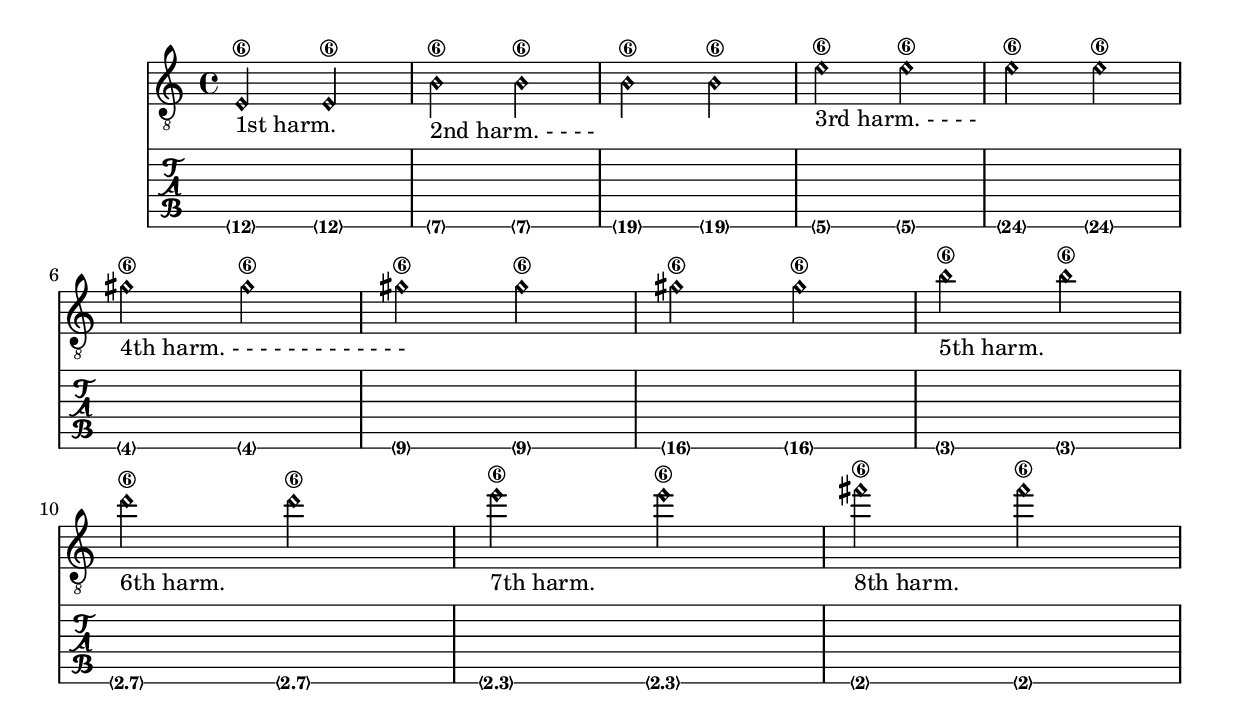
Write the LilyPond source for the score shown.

% DO NOT EDIT this file manually; it is automatically
% generated from Documentation/snippets/new
% Make any changes in Documentation/snippets/new/
% and then run scripts/auxiliar/makelsr.py
%
% This file is in the public domain.
%% Note: this file works from version 2.13.49
\version "2.13.49"

\header {
  lsrtags = "fretted-strings"
  texidoc = "
Reference for open-string harmonics:
"
  doctitle = "Reference for open-string harmonics"
} % begin verbatim


openStringHarmonics = {
  %first harmonic
  \harmonicByFret #12 e,2\6_\markup{"1st harm."}
  \harmonicByRatio #1/2 e,\6
  %second harmonic
  \harmonicByFret #7 e,\6_\markup{"2nd harm. - - - -"}
  \harmonicByRatio #1/3 e,\6
  \harmonicByFret #19 e,\6
  \harmonicByRatio #2/3 e,\6
  %\harmonicByFret #19 < e,\6 a,\5 d\4 >
  %\harmonicByRatio #2/3 < e,\6 a,\5 d\4 >
  %third harmonic
  \harmonicByFret #5 e,\6_\markup{"3rd harm. - - - -"}
  \harmonicByRatio #1/4 e,\6
  \harmonicByFret #24 e,\6
  \harmonicByRatio #3/4 e,\6
  \break
  %fourth harmonic
  \harmonicByFret #4 e,\6_\markup{"4th harm. - - - - - - - - - - - - -"}
  \harmonicByRatio #1/5 e,\6
  \harmonicByFret #9 e,\6
  \harmonicByRatio #2/5 e,\6
  \harmonicByFret #16 e,\6
  \harmonicByRatio #3/5 e,\6
  %fifth harmonic
  \harmonicByFret #3 e,\6_\markup{"5th harm."}
  \harmonicByRatio #1/6 e,\6
  \break
  %sixth harmonic
  \harmonicByFret #2.7 e,\6_\markup{"6th harm."}
  \harmonicByRatio #1/7 e,\6
  %seventh harmonic
  \harmonicByFret #2.3 e,\6_\markup{"7th harm."}
  \harmonicByRatio #1/8 e,\6
  %eighth harmonic
  \harmonicByFret #2 e,\6_\markup{"8th harm."}
  \harmonicByRatio #1/9 e,\6
}

\score {
  <<
    \new Staff {
      \new Voice {
        \clef "treble_8"
        \openStringHarmonics
      }
    }
    \new TabStaff {
      \new TabVoice {
        \openStringHarmonics
      }
    }
  >>
}
